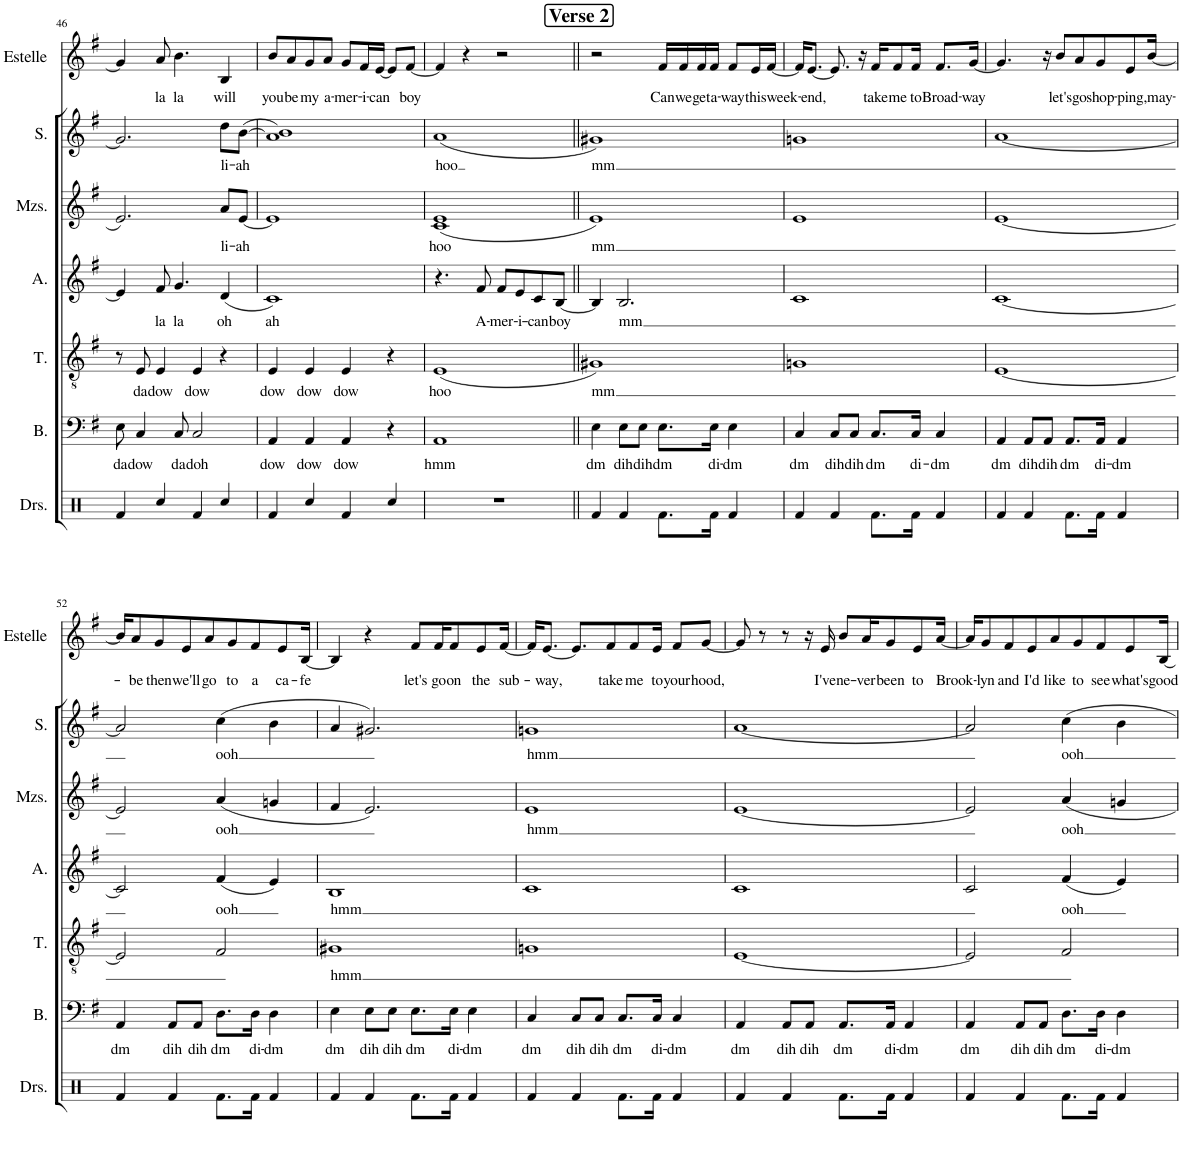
**kern	**text	**kern	**text	**kern	**text	**kern	**text	**kern	**text	**kern	**text
*part6	*part6	*part5	*part5	*part4	*part4	*part3	*part3	*part2	*part2	*part1	*part1
*staff6	*staff6	*staff5	*staff5	*staff4	*staff4	*staff3	*staff3	*staff2	*staff2	*staff1	*staff1
*I"Bass	*	*I"Tenor	*	*I"Alto	*	*I"Mezzo-soprano	*	*I"Soprano	*	*I"Estelle	*
*I'B.	*	*I'T.	*	*I'A.	*	*I'Mzs.	*	*I'S.	*	*I'Estelle	*
!!LO:PB:g=z
*clefF4	*	*clefGv2	*	*clefG2	*	*clefG2	*	*clefG2	*	*clefG2	*
*k[f#]	*	*k[f#]	*	*k[f#]	*	*k[f#]	*	*k[f#]	*	*k[f#]	*
*M4/4	*	*M4/4	*	*M4/4	*	*M4/4	*	*M4/4	*	*M4/4	*
=46	=46	=46	=46	=46	=46	=46	=46	=46	=46	=46	=46
!	!LO:LY:b	!	!	!	!	!	!	!	!	!	!
8E\	da	8r	.	4e/]	.	2.e/	.	2.g/]	.	4g/]	.
!	!LO:LY:b	!	!LO:LY:b	!	!	!	!	!	!	!	!
4C/	dow	8E/	da	.	.	.	.	.	.	.	.
!	!	!	!LO:LY:b	!	!LO:LY:b	!	!	!	!	!	!LO:LY:b
.	.	4E/	dow	8f#/	la	.	.	.	.	8a/	la
!	!LO:LY:b	!	!	!	!LO:LY:b	!	!	!	!	!	!LO:LY:b
8C/	da	.	.	4.g/	la	.	.	.	.	4.b\	la
!	!LO:LY:b	!	!LO:LY:b	!	!	!	!	!	!	!	!
2C/	doh	4E/	dow	.	.	.	.	.	.	.	.
!	!	!	!	!	!LO:LY:b	!	!LO:LY:b	!	!LO:LY:b	!	!LO:LY:b
.	.	4r	.	(4d/	oh	8a/L	li-	8dd\L	li-	4B/	will
!	!	!	!	!	!	!	!LO:LY:b	!	!LO:LY:b	!	!
.	.	.	.	.	.	[8e/J	-ah	([8b\J	-ah	.	.
=47	=47	=47	=47	=47	=47	=47	=47	=47	=47	=47	=47
!	!LO:LY:b	!	!LO:LY:b	!	!LO:LY:b	!	!	!	!	!	!LO:LY:b
4AA/	dow	4E/	dow	1c)	ah	1e]	.	1a 1b])	.	8b/L	you
!	!	!	!	!	!	!	!	!	!	!	!LO:LY:b
.	.	.	.	.	.	.	.	.	.	8a/	be
!	!LO:LY:b	!	!LO:LY:b	!	!	!	!	!	!	!	!LO:LY:b
4AA/	dow	4E/	dow	.	.	.	.	.	.	8g/	my
!	!	!	!	!	!	!	!	!	!	!	!LO:LY:b
.	.	.	.	.	.	.	.	.	.	8a/J	a-
!	!LO:LY:b	!	!LO:LY:b	!	!	!	!	!	!	!	!LO:LY:b
4AA/	dow	4E/	dow	.	.	.	.	.	.	8g/L	-mer-
!	!	!	!	!	!	!	!	!	!	!	!LO:LY:b
.	.	.	.	.	.	.	.	.	.	16f#/L	-i-
!	!	!	!	!	!	!	!	!	!	!	!LO:LY:b
.	.	.	.	.	.	.	.	.	.	[16e/JJ	-can
4r	.	4r	.	.	.	.	.	.	.	8e/L]	.
!	!	!	!	!	!	!	!	!	!	!	!LO:LY:b
.	.	.	.	.	.	.	.	.	.	[8f#/J	boy
=48	=48	=48	=48	=48	=48	=48	=48	=48	=48	=48	=48
!	!LO:LY:b	!	!LO:LY:b	!	!	!	!LO:LY:b	!	!LO:LY:b	!	!
1AA	hmm	(1E	hoo	4.r	.	(1c 1e	hoo	(1a	hoo	4f#/]	.
.	.	.	.	.	.	.	.	.	.	4r	.
!	!	!	!	!	!LO:LY:b	!	!	!	!	!	!
.	.	.	.	8f#/	A-	.	.	.	.	.	.
!	!	!	!	!	!LO:LY:b	!	!	!	!	!	!
.	.	.	.	8f#/L	-mer-	.	.	.	.	2r	.
!	!	!	!	!	!LO:LY:b	!	!	!	!	!	!
.	.	.	.	8e/	-i-	.	.	.	.	.	.
!	!	!	!	!	!LO:LY:b	!	!	!	!	!	!
.	.	.	.	8c/	-can	.	.	.	.	.	.
!	!	!	!	!	!LO:LY:b	!	!	!	!	!	!
.	.	.	.	[8B/J	boy	.	.	.	.	.	.
!!LO:REH:place=s1:a:B:cj:fs=14:t=Verse 2
=49||	=49||	=49||	=49||	=49||	=49||	=49||	=49||	=49||	=49||	=49||	=49||
!	!LO:LY:b	!	!LO:LY:b	!	!	!	!LO:LY:b	!	!LO:LY:b	!	!
4E\	dm	1G#X)	mm	4B/]	.	1e)	mm	1g#X)	mm	2r	.
!	!LO:LY:b	!	!	!	!LO:LY:b	!	!	!	!	!	!
8E\L	dih	.	.	2.B/	mm	.	.	.	.	.	.
!	!LO:LY:b	!	!	!	!	!	!	!	!	!	!
8E\J	dih	.	.	.	.	.	.	.	.	.	.
!	!LO:LY:b	!	!	!	!	!	!	!	!	!	!LO:LY:b
8.E\L	dm	.	.	.	.	.	.	.	.	16f#/LL	Can
!	!	!	!	!	!	!	!	!	!	!	!LO:LY:b
.	.	.	.	.	.	.	.	.	.	16f#/	we
!	!	!	!	!	!	!	!	!	!	!	!LO:LY:b
.	.	.	.	.	.	.	.	.	.	16f#/	get
!	!LO:LY:b	!	!	!	!	!	!	!	!	!	!LO:LY:b
16E\Jk	di-	.	.	.	.	.	.	.	.	16f#/JJ	a-
!	!LO:LY:b	!	!	!	!	!	!	!	!	!	!LO:LY:b
4E\	-dm	.	.	.	.	.	.	.	.	8f#/L	-way
!	!	!	!	!	!	!	!	!	!	!	!LO:LY:b
.	.	.	.	.	.	.	.	.	.	16e/L	this
!	!	!	!	!	!	!	!	!	!	!	!LO:LY:b
.	.	.	.	.	.	.	.	.	.	[16f#/JJ	week-
=50	=50	=50	=50	=50	=50	=50	=50	=50	=50	=50	=50
!	!LO:LY:b	!	!	!	!	!	!	!	!	!	!
4C/	dm	1Gn	.	1c	.	1e	.	1gn	.	16f#/KL]	.
!	!	!	!	!	!	!	!	!	!	!	!LO:LY:b
.	.	.	.	.	.	.	.	.	.	[8.e/J	end,
!	!LO:LY:b	!	!	!	!	!	!	!	!	!	!
8C/L	dih	.	.	.	.	.	.	.	.	8.e/]	.
!	!LO:LY:b	!	!	!	!	!	!	!	!	!	!
8C/J	dih	.	.	.	.	.	.	.	.	.	.
.	.	.	.	.	.	.	.	.	.	16r	.
!	!LO:LY:b	!	!	!	!	!	!	!	!	!	!LO:LY:b
8.C/L	dm	.	.	.	.	.	.	.	.	16f#/KL	take
!	!	!	!	!	!	!	!	!	!	!	!LO:LY:b
.	.	.	.	.	.	.	.	.	.	8f#/	me
!	!LO:LY:b	!	!	!	!	!	!	!	!	!	!LO:LY:b
16C/Jk	di-	.	.	.	.	.	.	.	.	16f#/Jk	to
!	!LO:LY:b	!	!	!	!	!	!	!	!	!	!LO:LY:b
4C/	-dm	.	.	.	.	.	.	.	.	8.f#/L	Broad-
!	!	!	!	!	!	!	!	!	!	!	!LO:LY:b
.	.	.	.	.	.	.	.	.	.	[16g/Jk	-way
=51	=51	=51	=51	=51	=51	=51	=51	=51	=51	=51	=51
!	!LO:LY:b	!	!	!	!	!	!	!	!	!	!
4AA/	dm	[1E	.	[1c	.	[1e	.	[1a	.	4.g/]	.
!	!LO:LY:b	!	!	!	!	!	!	!	!	!	!
8AA/L	dih	.	.	.	.	.	.	.	.	.	.
!	!LO:LY:b	!	!	!	!	!	!	!	!	!	!
8AA/J	dih	.	.	.	.	.	.	.	.	16r	.
!	!	!	!	!	!	!	!	!	!	!	!LO:LY:b
.	.	.	.	.	.	.	.	.	.	8b/L	let's
!	!LO:LY:b	!	!	!	!	!	!	!	!	!	!
8.AA/L	dm	.	.	.	.	.	.	.	.	.	.
!	!	!	!	!	!	!	!	!	!	!	!LO:LY:b
.	.	.	.	.	.	.	.	.	.	8a/	go
!	!LO:LY:b	!	!	!	!	!	!	!	!	!	!LO:LY:b
16AA/Jk	di-	.	.	.	.	.	.	.	.	8g/	shop-
!	!LO:LY:b	!	!	!	!	!	!	!	!	!	!
4AA/	-dm	.	.	.	.	.	.	.	.	.	.
!	!	!	!	!	!	!	!	!	!	!	!LO:LY:b
.	.	.	.	.	.	.	.	.	.	8e/	-ping,
!	!	!	!	!	!	!	!	!	!	!	!LO:LY:b
.	.	.	.	.	.	.	.	.	.	[16b/Jk	may-
!!LO:LB:g=z
=52	=52	=52	=52	=52	=52	=52	=52	=52	=52	=52	=52
!	!LO:LY:b	!	!	!	!	!	!	!	!	!	!
4AA/	dm	2E/]	.	2c/]	.	2e/]	.	2a/]	.	16b/KL]	.
!	!	!	!	!	!	!	!	!	!	!	!LO:LY:b
.	.	.	.	.	.	.	.	.	.	8a/	-be
!	!	!	!	!	!	!	!	!	!	!	!LO:LY:b
.	.	.	.	.	.	.	.	.	.	8g/	then
!	!LO:LY:b	!	!	!	!	!	!	!	!	!	!
8AA/L	dih	.	.	.	.	.	.	.	.	.	.
!	!	!	!	!	!	!	!	!	!	!	!LO:LY:b
.	.	.	.	.	.	.	.	.	.	8e/	we'll
!	!LO:LY:b	!	!	!	!	!	!	!	!	!	!
8AA/J	dih	.	.	.	.	.	.	.	.	.	.
!	!	!	!	!	!	!	!	!	!	!	!LO:LY:b
.	.	.	.	.	.	.	.	.	.	8a/	go
!	!LO:LY:b	!	!	!	!LO:LY:b	!	!LO:LY:b	!	!LO:LY:b	!	!
8.D\L	dm	2F#/	.	(4f#/	ooh	(4a/	ooh	(4cc\	ooh	.	.
!	!	!	!	!	!	!	!	!	!	!	!LO:LY:b
.	.	.	.	.	.	.	.	.	.	8g/	to
!	!LO:LY:b	!	!	!	!	!	!	!	!	!	!LO:LY:b
16D\Jk	di-	.	.	.	.	.	.	.	.	8f#/	a
!	!LO:LY:b	!	!	!	!	!	!	!	!	!	!
4D\	-dm	.	.	4e/)	.	4gn/	.	4b\	.	.	.
!	!	!	!	!	!	!	!	!	!	!	!LO:LY:b
.	.	.	.	.	.	.	.	.	.	8e/	ca-
!	!	!	!	!	!	!	!	!	!	!	!LO:LY:b
.	.	.	.	.	.	.	.	.	.	[16B/Jk	-fe
=53	=53	=53	=53	=53	=53	=53	=53	=53	=53	=53	=53
!	!LO:LY:b	!	!LO:LY:b	!	!LO:LY:b	!	!	!	!	!	!
4E\	dm	1G#X	hmm	1B	hmm	4f#/	.	4a/	.	4B/]	.
!	!LO:LY:b	!	!	!	!	!	!	!	!	!	!
8E\L	dih	.	.	.	.	2.e/)	.	2.g#X/)	.	4r	.
!	!LO:LY:b	!	!	!	!	!	!	!	!	!	!
8E\J	dih	.	.	.	.	.	.	.	.	.	.
!	!LO:LY:b	!	!	!	!	!	!	!	!	!	!LO:LY:b
8.E\L	dm	.	.	.	.	.	.	.	.	8f#/L	let's
!	!	!	!	!	!	!	!	!	!	!	!LO:LY:b
.	.	.	.	.	.	.	.	.	.	16f#/K	go
!	!LO:LY:b	!	!	!	!	!	!	!	!	!	!LO:LY:b
16E\Jk	di-	.	.	.	.	.	.	.	.	8f#/	on
!	!LO:LY:b	!	!	!	!	!	!	!	!	!	!
4E\	-dm	.	.	.	.	.	.	.	.	.	.
!	!	!	!	!	!	!	!	!	!	!	!LO:LY:b
.	.	.	.	.	.	.	.	.	.	8e/	the
!	!	!	!	!	!	!	!	!	!	!	!LO:LY:b
.	.	.	.	.	.	.	.	.	.	[16f#/Jk	sub-
=54	=54	=54	=54	=54	=54	=54	=54	=54	=54	=54	=54
!	!LO:LY:b	!	!	!	!	!	!LO:LY:b	!	!LO:LY:b	!	!
4C/	dm	1Gn	.	1c	.	1e	hmm	1gn	hmm	16f#/KL]	.
!	!	!	!	!	!	!	!	!	!	!	!LO:LY:b
.	.	.	.	.	.	.	.	.	.	[8.e/J	-way,
!	!LO:LY:b	!	!	!	!	!	!	!	!	!	!
8C/L	dih	.	.	.	.	.	.	.	.	8.e/L]	.
!	!LO:LY:b	!	!	!	!	!	!	!	!	!	!
8C/J	dih	.	.	.	.	.	.	.	.	.	.
!	!	!	!	!	!	!	!	!	!	!	!LO:LY:b
.	.	.	.	.	.	.	.	.	.	8f#/	take
!	!LO:LY:b	!	!	!	!	!	!	!	!	!	!
8.C/L	dm	.	.	.	.	.	.	.	.	.	.
!	!	!	!	!	!	!	!	!	!	!	!LO:LY:b
.	.	.	.	.	.	.	.	.	.	8f#/	me
!	!LO:LY:b	!	!	!	!	!	!	!	!	!	!LO:LY:b
16C/Jk	di-	.	.	.	.	.	.	.	.	16e/Jk	to
!	!LO:LY:b	!	!	!	!	!	!	!	!	!	!LO:LY:b
4C/	-dm	.	.	.	.	.	.	.	.	8f#/L	your
!	!	!	!	!	!	!	!	!	!	!	!LO:LY:b
.	.	.	.	.	.	.	.	.	.	[8g/J	hood,
=55	=55	=55	=55	=55	=55	=55	=55	=55	=55	=55	=55
!	!LO:LY:b	!	!	!	!	!	!	!	!	!	!
4AA/	dm	[1E	.	1c	.	[1e	.	[1a	.	8g/]	.
.	.	.	.	.	.	.	.	.	.	8r	.
!	!LO:LY:b	!	!	!	!	!	!	!	!	!	!
8AA/L	dih	.	.	.	.	.	.	.	.	8r	.
!	!LO:LY:b	!	!	!	!	!	!	!	!	!	!
8AA/J	dih	.	.	.	.	.	.	.	.	16r	.
!	!	!	!	!	!	!	!	!	!	!	!LO:LY:b
.	.	.	.	.	.	.	.	.	.	16e/	I've
!	!LO:LY:b	!	!	!	!	!	!	!	!	!	!LO:LY:b
8.AA/L	dm	.	.	.	.	.	.	.	.	8b/L	ne-
!	!	!	!	!	!	!	!	!	!	!	!LO:LY:b
.	.	.	.	.	.	.	.	.	.	16a/K	-ver
!	!LO:LY:b	!	!	!	!	!	!	!	!	!	!LO:LY:b
16AA/Jk	di-	.	.	.	.	.	.	.	.	8g/	been
!	!LO:LY:b	!	!	!	!	!	!	!	!	!	!
4AA/	-dm	.	.	.	.	.	.	.	.	.	.
!	!	!	!	!	!	!	!	!	!	!	!LO:LY:b
.	.	.	.	.	.	.	.	.	.	8e/	to
!	!	!	!	!	!	!	!	!	!	!	!LO:LY:b
.	.	.	.	.	.	.	.	.	.	[16a/Jk	Brook-
=56	=56	=56	=56	=56	=56	=56	=56	=56	=56	=56	=56
!	!LO:LY:b	!	!	!	!	!	!	!	!	!	!
4AA/	dm	2E/]	.	2c/	.	2e/]	.	2a/]	.	16a/KL]	.
!	!	!	!	!	!	!	!	!	!	!	!LO:LY:b
.	.	.	.	.	.	.	.	.	.	8g/	-lyn
!	!	!	!	!	!	!	!	!	!	!	!LO:LY:b
.	.	.	.	.	.	.	.	.	.	8f#/	and
!	!LO:LY:b	!	!	!	!	!	!	!	!	!	!
8AA/L	dih	.	.	.	.	.	.	.	.	.	.
!	!	!	!	!	!	!	!	!	!	!	!LO:LY:b
.	.	.	.	.	.	.	.	.	.	8e/	I'd
!	!LO:LY:b	!	!	!	!	!	!	!	!	!	!
8AA/J	dih	.	.	.	.	.	.	.	.	.	.
!	!	!	!	!	!	!	!	!	!	!	!LO:LY:b
.	.	.	.	.	.	.	.	.	.	8a/	like
!	!LO:LY:b	!	!	!	!LO:LY:b	!	!LO:LY:b	!	!LO:LY:b	!	!
8.D\L	dm	2F#/	.	(4f#/	ooh	4a/	ooh	4cc\	ooh	.	.
!	!	!	!	!	!	!	!	!	!	!	!LO:LY:b
.	.	.	.	.	.	.	.	.	.	8g/	to
!	!LO:LY:b	!	!	!	!	!	!	!	!	!	!LO:LY:b
16D\Jk	di-	.	.	.	.	.	.	.	.	8f#/	see
!	!LO:LY:b	!	!	!	!	!	!	!	!	!	!
4D\	-dm	.	.	4e/)	.	4gn/	.	4b\	.	.	.
!	!	!	!	!	!	!	!	!	!	!	!LO:LY:b
.	.	.	.	.	.	.	.	.	.	8e/	what's
!	!	!	!	!	!	!	!	!	!	!	!LO:LY:b
.	.	.	.	.	.	.	.	.	.	[16B/Jk	good
=	=	=	=	=	=	=	=	=	=	=	=
*-	*-	*-	*-	*-	*-	*-	*-	*-	*-	*-	*-
